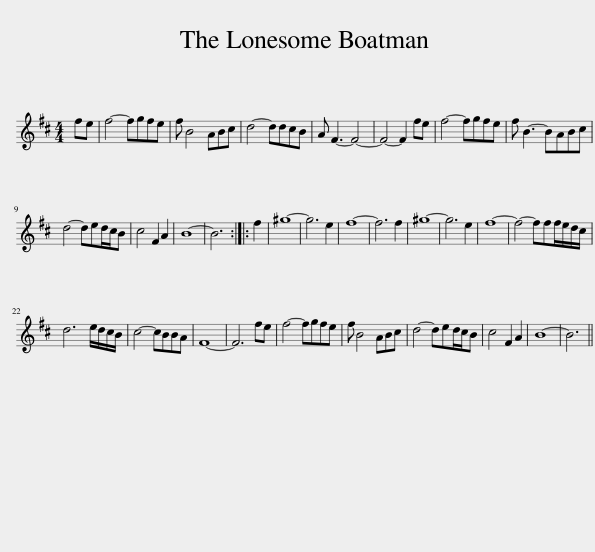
X:1
L:1/8
M:4/4
I:linebreak $
K:D
V:1 treble
V:1
 fe | f4- fgfe | f B4 ABc | d4- ddcB | A F3- F4- | %5
 F4- F2 fe | f4- fgfe | f B3- BABc |$ d4- ded/c/B | c4 F2 A2 | %10
 B8- | B6 :: f2 | ^g8- | g6 e2 | %15
 f8- | f6 f2 | ^g8- | g6 e2 | f8- | %20
 f4- fff/e/d/c/ |$ d6 e/d/c/B/ | c4- cBBA | F8- | F6 fe | %25
 f4- fgfe | f B4 ABc | d4- ded/c/B | c4 F2 A2 | B8- | %30
 B6 || %31
